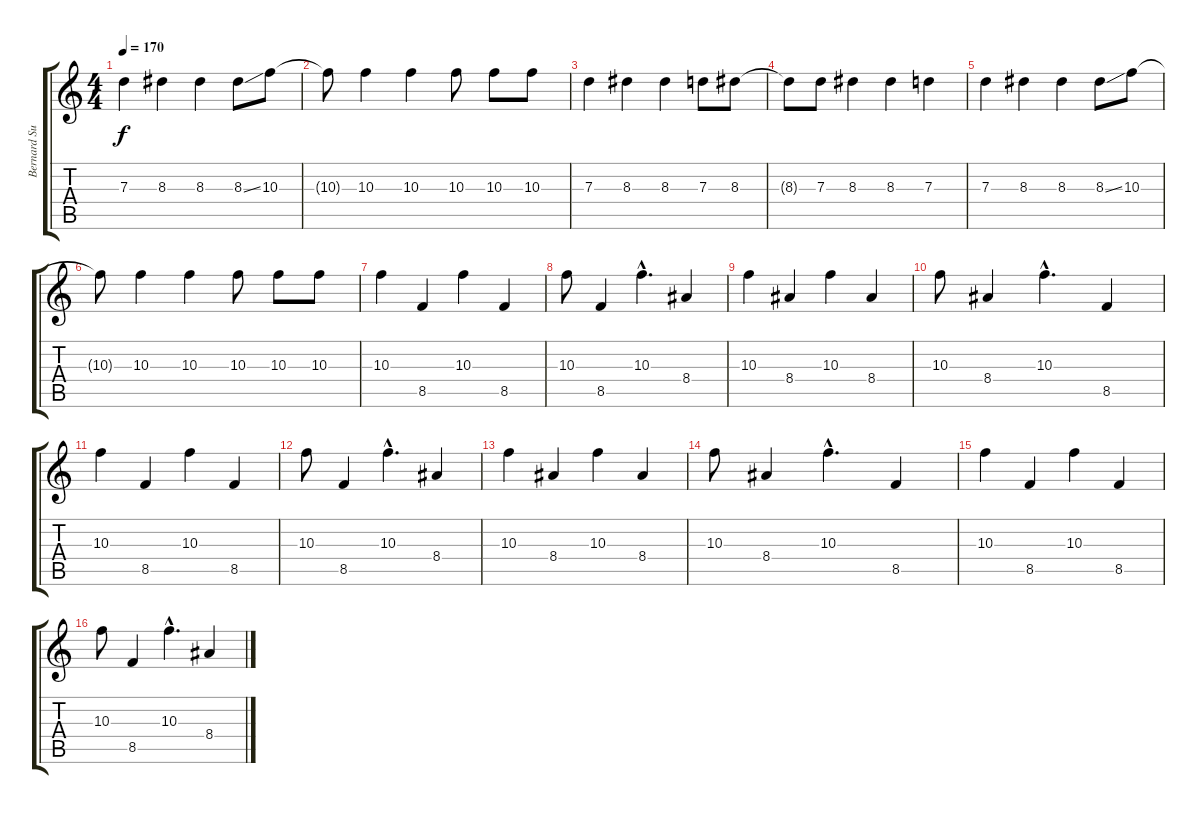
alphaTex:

\track ("Bernard Sumner (Guitar)" "Bernard Su") {instrument overdrivenguitar}
\staff {score tabs}
\tuning (E4 B3 G3 D3 A2 E2) {hide}
\ts (4 4)
\tempo 170
\clef g2
\ks c
7.3.4{dy f} 8.3.4 8.3.4 8.3{ss}.8 10.3.8 |
10.3{t}.8 10.3.4 10.3.4 10.3.8 10.3.8 10.3.8 |
7.3.4 8.3.4 8.3.4 7.3.8 8.3.8 |
8.3{t}.8 7.3.8 8.3.4 8.3.4 7.3.4 |
7.3.4 8.3.4 8.3.4 8.3{ss}.8 10.3.8 |
10.3{t}.8 10.3.4 10.3.4 10.3.8 10.3.8 10.3.8 |
10.3.4 8.5.4 10.3.4 8.5.4 |
10.3.8 8.5.4 10.3{hac}.4{d} 8.4.4 |
10.3.4 8.4.4 10.3.4 8.4.4 |
10.3.8 8.4.4 10.3{hac}.4{d} 8.5.4 |
10.3.4 8.5.4 10.3.4 8.5.4 |
10.3.8 8.5.4 10.3{hac}.4{d} 8.4.4 |
10.3.4 8.4.4 10.3.4 8.4.4 |
10.3.8 8.4.4 10.3{hac}.4{d} 8.5.4 |
10.3.4 8.5.4 10.3.4 8.5.4 |
10.3.8 8.5.4 10.3{hac}.4{d} 8.4.4
